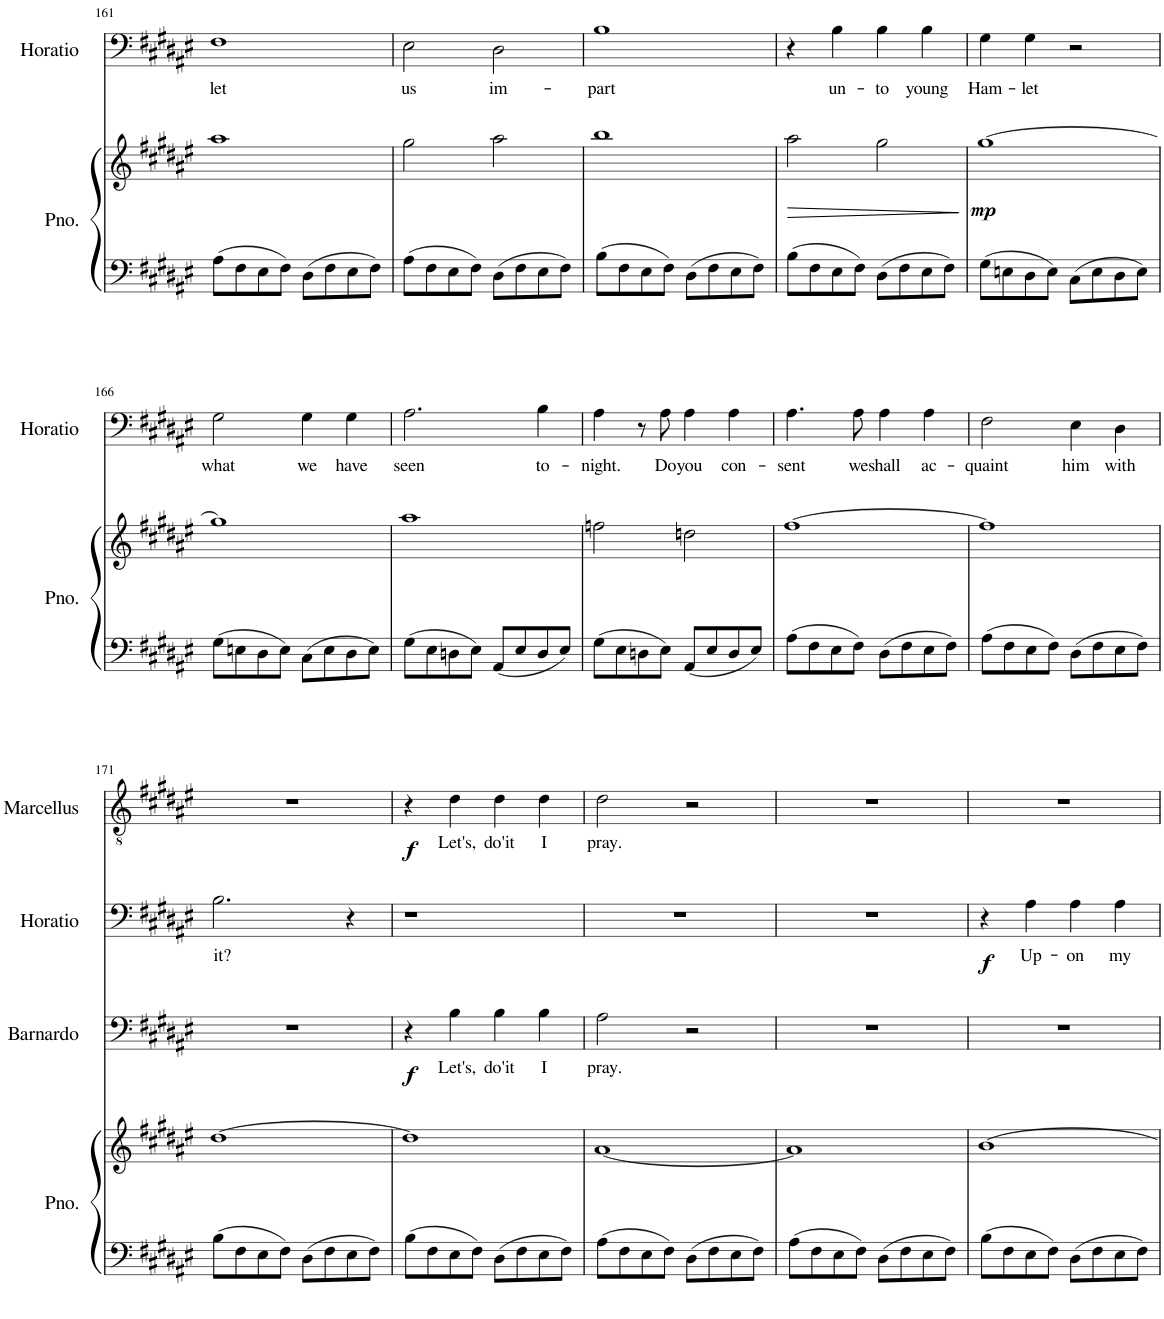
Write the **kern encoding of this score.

**kern	**kern	**dynam	**kern	**text	**dynam	**kern	**text	**dynam	**kern	**text	**dynam
*part4	*part4	*part4	*part3	*part3	*part3	*part2	*part2	*part2	*part1	*part1	*part1
*staff5	*staff4	*staff4/5	*staff3	*staff3	*staff3	*staff2	*staff2	*staff2	*staff1	*staff1	*staff1
*I"Piano	*	*	*I"Bernardo	*	*	*I"Horatio	*	*	*I"Marcellus	*	*
*I'Pno.	*	*	*	*	*	*I'Horatio	*	*	*I'Marcellus	*	*
!!LO:PB:g=z
*clefF4	*clefG2	*	*clefF4	*	*	*clefF4	*	*	*clefGv2	*	*
*k[f#c#g#d#a#e#]	*k[f#c#g#d#a#e#]	*	*k[f#c#g#d#a#e#]	*	*	*k[f#c#g#d#a#e#]	*	*	*k[f#c#g#d#a#e#]	*	*
*M4/4	*M4/4	*	*M4/4	*	*	*M4/4	*	*	*M4/4	*	*
=161	=161	=161	=161	=161	=161	=161	=161	=161	=161	=161	=161
!	!	!	!	!	!	!	!LO:LY:b	!	!	!	!
8A#\L	1aa#	.	1r	.	.	1F#	let	.	1r	.	.
8F#\	.	.	.	.	.	.	.	.	.	.	.
8E#\	.	.	.	.	.	.	.	.	.	.	.
8F#\J	.	.	.	.	.	.	.	.	.	.	.
8D#\L	.	.	.	.	.	.	.	.	.	.	.
8F#\	.	.	.	.	.	.	.	.	.	.	.
8E#\	.	.	.	.	.	.	.	.	.	.	.
8F#\J	.	.	.	.	.	.	.	.	.	.	.
=162	=162	=162	=162	=162	=162	=162	=162	=162	=162	=162	=162
!	!	!	!	!	!	!	!LO:LY:b	!	!	!	!
8A#\L	2gg#\	.	1r	.	.	2E#\	us	.	1r	.	.
8F#\	.	.	.	.	.	.	.	.	.	.	.
8E#\	.	.	.	.	.	.	.	.	.	.	.
8F#\J	.	.	.	.	.	.	.	.	.	.	.
!	!	!	!	!	!	!	!LO:LY:b	!	!	!	!
8D#\L	2aa#\	.	.	.	.	2D#\	im-	.	.	.	.
8F#\	.	.	.	.	.	.	.	.	.	.	.
8E#\	.	.	.	.	.	.	.	.	.	.	.
8F#\J	.	.	.	.	.	.	.	.	.	.	.
=163	=163	=163	=163	=163	=163	=163	=163	=163	=163	=163	=163
!	!	!	!	!	!	!	!LO:LY:b	!	!	!	!
8B\L	1bb	.	1r	.	.	1B	-part	.	1r	.	.
8F#\	.	.	.	.	.	.	.	.	.	.	.
8E#\	.	.	.	.	.	.	.	.	.	.	.
8F#\J	.	.	.	.	.	.	.	.	.	.	.
8D#\L	.	.	.	.	.	.	.	.	.	.	.
8F#\	.	.	.	.	.	.	.	.	.	.	.
8E#\	.	.	.	.	.	.	.	.	.	.	.
8F#\J	.	.	.	.	.	.	.	.	.	.	.
=164	=164	=164	=164	=164	=164	=164	=164	=164	=164	=164	=164
!	!	!LO:HP:b	!	!	!	!	!	!	!	!	!
8B\L	2aa#\	>	1r	.	.	4r	.	.	1r	.	.
8F#\	.	.	.	.	.	.	.	.	.	.	.
!	!	!	!	!	!	!	!LO:LY:b	!	!	!	!
8E#\	.	.	.	.	.	4B\	un-	.	.	.	.
8F#\J	.	.	.	.	.	.	.	.	.	.	.
!	!	!	!	!	!	!	!LO:LY:b	!	!	!	!
8D#\L	2gg#\	.	.	.	.	4B\	-to	.	.	.	.
8F#\	.	.	.	.	.	.	.	.	.	.	.
!	!	!	!	!	!	!	!LO:LY:b	!	!	!	!
8E#\	.	.	.	.	.	4B\	young	.	.	.	.
8F#\J	.	.	.	.	.	.	.	.	.	.	.
.	.	]	.	.	.	.	.	.	.	.	.
=165	=165	=165	=165	=165	=165	=165	=165	=165	=165	=165	=165
!	!	!LO:DY:b	!	!	!	!	!LO:LY:b	!	!	!	!
8G#\L	[1gg#	mp	1r	.	.	4G#\	Ham-	.	1r	.	.
8En\	.	.	.	.	.	.	.	.	.	.	.
!	!	!	!	!	!	!	!LO:LY:b	!	!	!	!
8D#\	.	.	.	.	.	4G#\	-let	.	.	.	.
8E\J	.	.	.	.	.	.	.	.	.	.	.
8C#\L	.	.	.	.	.	2r	.	.	.	.	.
8E\	.	.	.	.	.	.	.	.	.	.	.
8D#\	.	.	.	.	.	.	.	.	.	.	.
8E\J	.	.	.	.	.	.	.	.	.	.	.
!!LO:LB:g=z
=166	=166	=166	=166	=166	=166	=166	=166	=166	=166	=166	=166
!	!	!	!	!	!	!	!LO:LY:b	!	!	!	!
8G#\L	1gg#]	.	1r	.	.	2G#\	what	.	1r	.	.
8En\	.	.	.	.	.	.	.	.	.	.	.
8D#\	.	.	.	.	.	.	.	.	.	.	.
8E\J	.	.	.	.	.	.	.	.	.	.	.
!	!	!	!	!	!	!	!LO:LY:b	!	!	!	!
8C#\L	.	.	.	.	.	4G#\	we	.	.	.	.
8E\	.	.	.	.	.	.	.	.	.	.	.
!	!	!	!	!	!	!	!LO:LY:b	!	!	!	!
8D#\	.	.	.	.	.	4G#\	have	.	.	.	.
8E\J	.	.	.	.	.	.	.	.	.	.	.
=167	=167	=167	=167	=167	=167	=167	=167	=167	=167	=167	=167
!	!	!	!	!	!	!	!LO:LY:b	!	!	!	!
8G#\L	1aa#	.	1r	.	.	2.A#\	seen	.	1r	.	.
8E#\	.	.	.	.	.	.	.	.	.	.	.
8Dn\	.	.	.	.	.	.	.	.	.	.	.
8E#\J	.	.	.	.	.	.	.	.	.	.	.
8AA#/L	.	.	.	.	.	.	.	.	.	.	.
8E#/	.	.	.	.	.	.	.	.	.	.	.
!	!	!	!	!	!	!	!LO:LY:b	!	!	!	!
8D/	.	.	.	.	.	4B\	to-	.	.	.	.
8E#/J	.	.	.	.	.	.	.	.	.	.	.
=168	=168	=168	=168	=168	=168	=168	=168	=168	=168	=168	=168
!	!	!	!	!	!	!	!LO:LY:b	!	!	!	!
8G#\L	2ffn\	.	1r	.	.	4A#\	-night.	.	1r	.	.
8E#\	.	.	.	.	.	.	.	.	.	.	.
8Dn\	.	.	.	.	.	8r	.	.	.	.	.
!	!	!	!	!	!	!	!LO:LY:b	!	!	!	!
8E#\J	.	.	.	.	.	8A#\	Do	.	.	.	.
!	!	!	!	!	!	!	!LO:LY:b	!	!	!	!
8AA#/L	2ddn\	.	.	.	.	4A#\	you	.	.	.	.
8E#/	.	.	.	.	.	.	.	.	.	.	.
!	!	!	!	!	!	!	!LO:LY:b	!	!	!	!
8D/	.	.	.	.	.	4A#\	con-	.	.	.	.
8E#/J	.	.	.	.	.	.	.	.	.	.	.
=169	=169	=169	=169	=169	=169	=169	=169	=169	=169	=169	=169
!	!	!	!	!	!	!	!LO:LY:b	!	!	!	!
8A#\L	[1ff#	.	1r	.	.	4.A#\	-sent	.	1r	.	.
8F#\	.	.	.	.	.	.	.	.	.	.	.
8E#\	.	.	.	.	.	.	.	.	.	.	.
!	!	!	!	!	!	!	!LO:LY:b	!	!	!	!
8F#\J	.	.	.	.	.	8A#\	we	.	.	.	.
!	!	!	!	!	!	!	!LO:LY:b	!	!	!	!
8D#\L	.	.	.	.	.	4A#\	shall	.	.	.	.
8F#\	.	.	.	.	.	.	.	.	.	.	.
!	!	!	!	!	!	!	!LO:LY:b	!	!	!	!
8E#\	.	.	.	.	.	4A#\	ac-	.	.	.	.
8F#\J	.	.	.	.	.	.	.	.	.	.	.
=170	=170	=170	=170	=170	=170	=170	=170	=170	=170	=170	=170
!	!	!	!	!	!	!	!LO:LY:b	!	!	!	!
8A#\L	1ff#]	.	1r	.	.	2F#\	-quaint	.	1r	.	.
8F#\	.	.	.	.	.	.	.	.	.	.	.
8E#\	.	.	.	.	.	.	.	.	.	.	.
8F#\J	.	.	.	.	.	.	.	.	.	.	.
!	!	!	!	!	!	!	!LO:LY:b	!	!	!	!
8D#\L	.	.	.	.	.	4E#\	him	.	.	.	.
8F#\	.	.	.	.	.	.	.	.	.	.	.
!	!	!	!	!	!	!	!LO:LY:b	!	!	!	!
8E#\	.	.	.	.	.	4D#\	with	.	.	.	.
8F#\J	.	.	.	.	.	.	.	.	.	.	.
!!LO:LB:g=z
=171	=171	=171	=171	=171	=171	=171	=171	=171	=171	=171	=171
!	!	!	!	!	!	!	!LO:LY:b	!	!	!	!
8B\L	[1dd#	.	1r	.	.	2.B\	it?	.	1r	.	.
8F#\	.	.	.	.	.	.	.	.	.	.	.
8E#\	.	.	.	.	.	.	.	.	.	.	.
8F#\J	.	.	.	.	.	.	.	.	.	.	.
8D#\L	.	.	.	.	.	.	.	.	.	.	.
8F#\	.	.	.	.	.	.	.	.	.	.	.
8E#\	.	.	.	.	.	4r	.	.	.	.	.
8F#\J	.	.	.	.	.	.	.	.	.	.	.
=172	=172	=172	=172	=172	=172	=172	=172	=172	=172	=172	=172
!	!	!	!	!	!LO:DY:b	!	!	!	!	!	!LO:DY:b
8B\L	1dd#]	.	4r	.	f	1r	.	.	4r	.	f
8F#\	.	.	.	.	.	.	.	.	.	.	.
!	!	!	!	!LO:LY:b	!	!	!	!	!	!LO:LY:b	!
8E#\	.	.	4B\	Let's,	.	.	.	.	4d#\	Let's,	.
8F#\J	.	.	.	.	.	.	.	.	.	.	.
!	!	!	!	!LO:LY:b	!	!	!	!	!	!LO:LY:b	!
8D#\L	.	.	4B\	do'it	.	.	.	.	4d#\	do'it	.
8F#\	.	.	.	.	.	.	.	.	.	.	.
!	!	!	!	!LO:LY:b	!	!	!	!	!	!LO:LY:b	!
8E#\	.	.	4B\	I	.	.	.	.	4d#\	I	.
8F#\J	.	.	.	.	.	.	.	.	.	.	.
=173	=173	=173	=173	=173	=173	=173	=173	=173	=173	=173	=173
!	!	!	!	!LO:LY:b	!	!	!	!	!	!LO:LY:b	!
8A#\L	[1a#	.	2A#\	pray.	.	1r	.	.	2d#\	pray.	.
8F#\	.	.	.	.	.	.	.	.	.	.	.
8E#\	.	.	.	.	.	.	.	.	.	.	.
8F#\J	.	.	.	.	.	.	.	.	.	.	.
8D#\L	.	.	2r	.	.	.	.	.	2r	.	.
8F#\	.	.	.	.	.	.	.	.	.	.	.
8E#\	.	.	.	.	.	.	.	.	.	.	.
8F#\J	.	.	.	.	.	.	.	.	.	.	.
=174	=174	=174	=174	=174	=174	=174	=174	=174	=174	=174	=174
8A#\L	1a#]	.	1r	.	.	1r	.	.	1r	.	.
8F#\	.	.	.	.	.	.	.	.	.	.	.
8E#\	.	.	.	.	.	.	.	.	.	.	.
8F#\J	.	.	.	.	.	.	.	.	.	.	.
8D#\L	.	.	.	.	.	.	.	.	.	.	.
8F#\	.	.	.	.	.	.	.	.	.	.	.
8E#\	.	.	.	.	.	.	.	.	.	.	.
8F#\J	.	.	.	.	.	.	.	.	.	.	.
=175	=175	=175	=175	=175	=175	=175	=175	=175	=175	=175	=175
!	!	!	!	!	!	!	!	!LO:DY:b	!	!	!
8B\L	[1b	.	1r	.	.	4r	.	f	1r	.	.
8F#\	.	.	.	.	.	.	.	.	.	.	.
!	!	!	!	!	!	!	!LO:LY:b	!	!	!	!
8E#\	.	.	.	.	.	4A#\	Up-	.	.	.	.
8F#\J	.	.	.	.	.	.	.	.	.	.	.
!	!	!	!	!	!	!	!LO:LY:b	!	!	!	!
8D#\L	.	.	.	.	.	4A#\	-on	.	.	.	.
8F#\	.	.	.	.	.	.	.	.	.	.	.
!	!	!	!	!	!	!	!LO:LY:b	!	!	!	!
8E#\	.	.	.	.	.	4A#\	my	.	.	.	.
8F#\J	.	.	.	.	.	.	.	.	.	.	.
=	=	=	=	=	=	=	=	=	=	=	=
*-	*-	*-	*-	*-	*-	*-	*-	*-	*-	*-	*-
